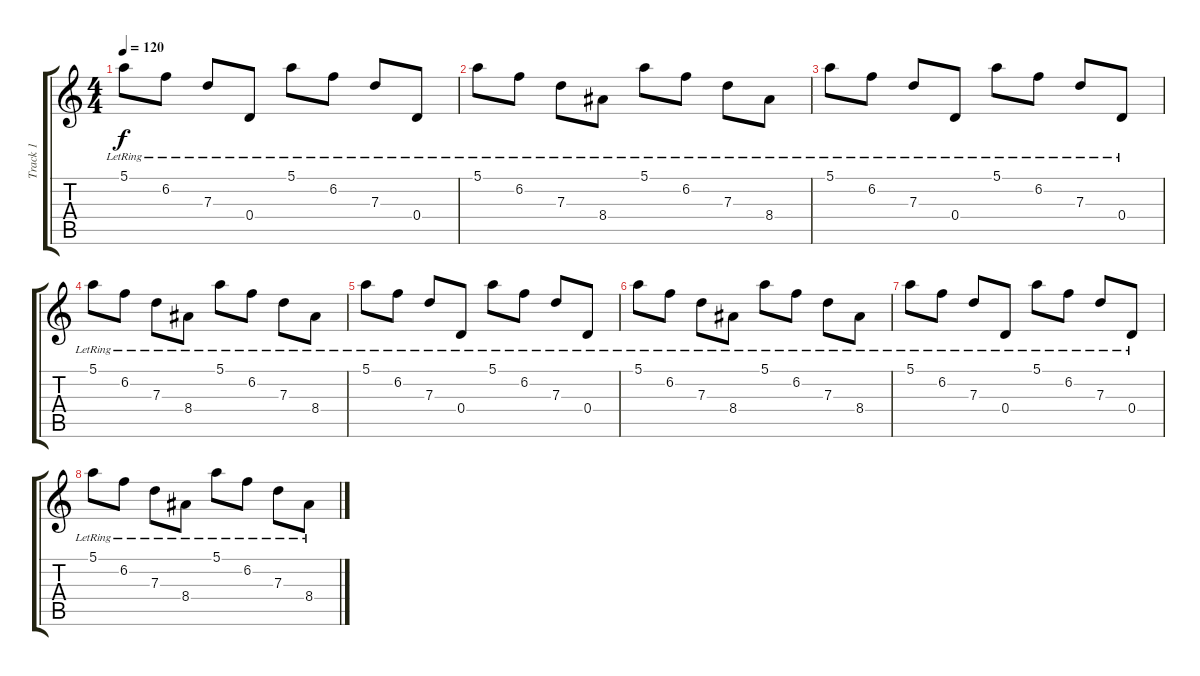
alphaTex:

\track ("Track 1" "Track 1") {instrument acousticguitarsteel}
\staff {score tabs}
\tuning (E4 B3 G3 D3 A2 E2) {hide}
\ts (4 4)
\tempo 120
\clef g2
\ks c
5.1{lr}.8{dy f} 6.2{lr}.8 7.3{lr}.8 0.4{lr}.8 5.1{lr}.8 6.2{lr}.8 7.3{lr}.8 0.4{lr}.8 |
5.1{lr}.8 6.2{lr}.8 7.3{lr}.8 8.4{lr}.8 5.1{lr}.8 6.2{lr}.8 7.3{lr}.8 8.4{lr}.8 |
5.1{lr}.8 6.2{lr}.8 7.3{lr}.8 0.4{lr}.8 5.1{lr}.8 6.2{lr}.8 7.3{lr}.8 0.4{lr}.8 |
5.1{lr}.8 6.2{lr}.8 7.3{lr}.8 8.4{lr}.8 5.1{lr}.8 6.2{lr}.8 7.3{lr}.8 8.4{lr}.8 |
5.1{lr}.8 6.2{lr}.8 7.3{lr}.8 0.4{lr}.8 5.1{lr}.8 6.2{lr}.8 7.3{lr}.8 0.4{lr}.8 |
5.1{lr}.8 6.2{lr}.8 7.3{lr}.8 8.4{lr}.8 5.1{lr}.8 6.2{lr}.8 7.3{lr}.8 8.4{lr}.8 |
5.1{lr}.8 6.2{lr}.8 7.3{lr}.8 0.4{lr}.8 5.1{lr}.8 6.2{lr}.8 7.3{lr}.8 0.4{lr}.8 |
5.1{lr}.8 6.2{lr}.8 7.3{lr}.8 8.4{lr}.8 5.1{lr}.8 6.2{lr}.8 7.3{lr}.8 8.4{lr}.8
